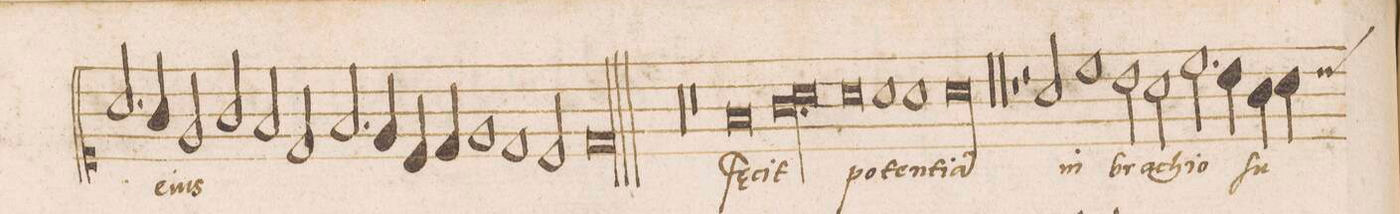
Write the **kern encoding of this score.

**kern	**text
*I"DISCANTVS	*
*clefC1	*
*k[]	*
*met(c|)	*
*M2/1	*
2.a/	e-
4g/	.
=75	=75
2e/	-ius
2g/	.
2f/	.
2d/	.
=76	=76
2.f/	.
4e/	.
4c/	.
4d/	.
1e	.
=77	=77
1d	.
2c/	.
=78	=78
0d	.
==79	==79
*M2/1	*
*met(c|)	*
0r	.
=80	=80
0r	.
=81	=81
0r	.
=82	=82
0f	Fę-
=83	=83
*lig	*
00.g	-cit
=84	=84
=85	=85
=86	=86
0a	.
*Xlig	*
=87	=87
0a	po-
=88	=88
1a	-ten-
1a	-ti-
=89	=89
00a	-a(m)
=90	=90
=91	=91
0r	.
=92	=92
0r	.
=93	=93
0r	.
=94	=94
0r	.
=95	=95
1r	.
2r	.
2a/	in
=96	=96
1cc	bra-
2b\	-chi-
2a\	.
=97	=97
2.cc\	-o
4b\	.
4g\	ſu-
*custos:b	*
4a\	.
*-	*-
